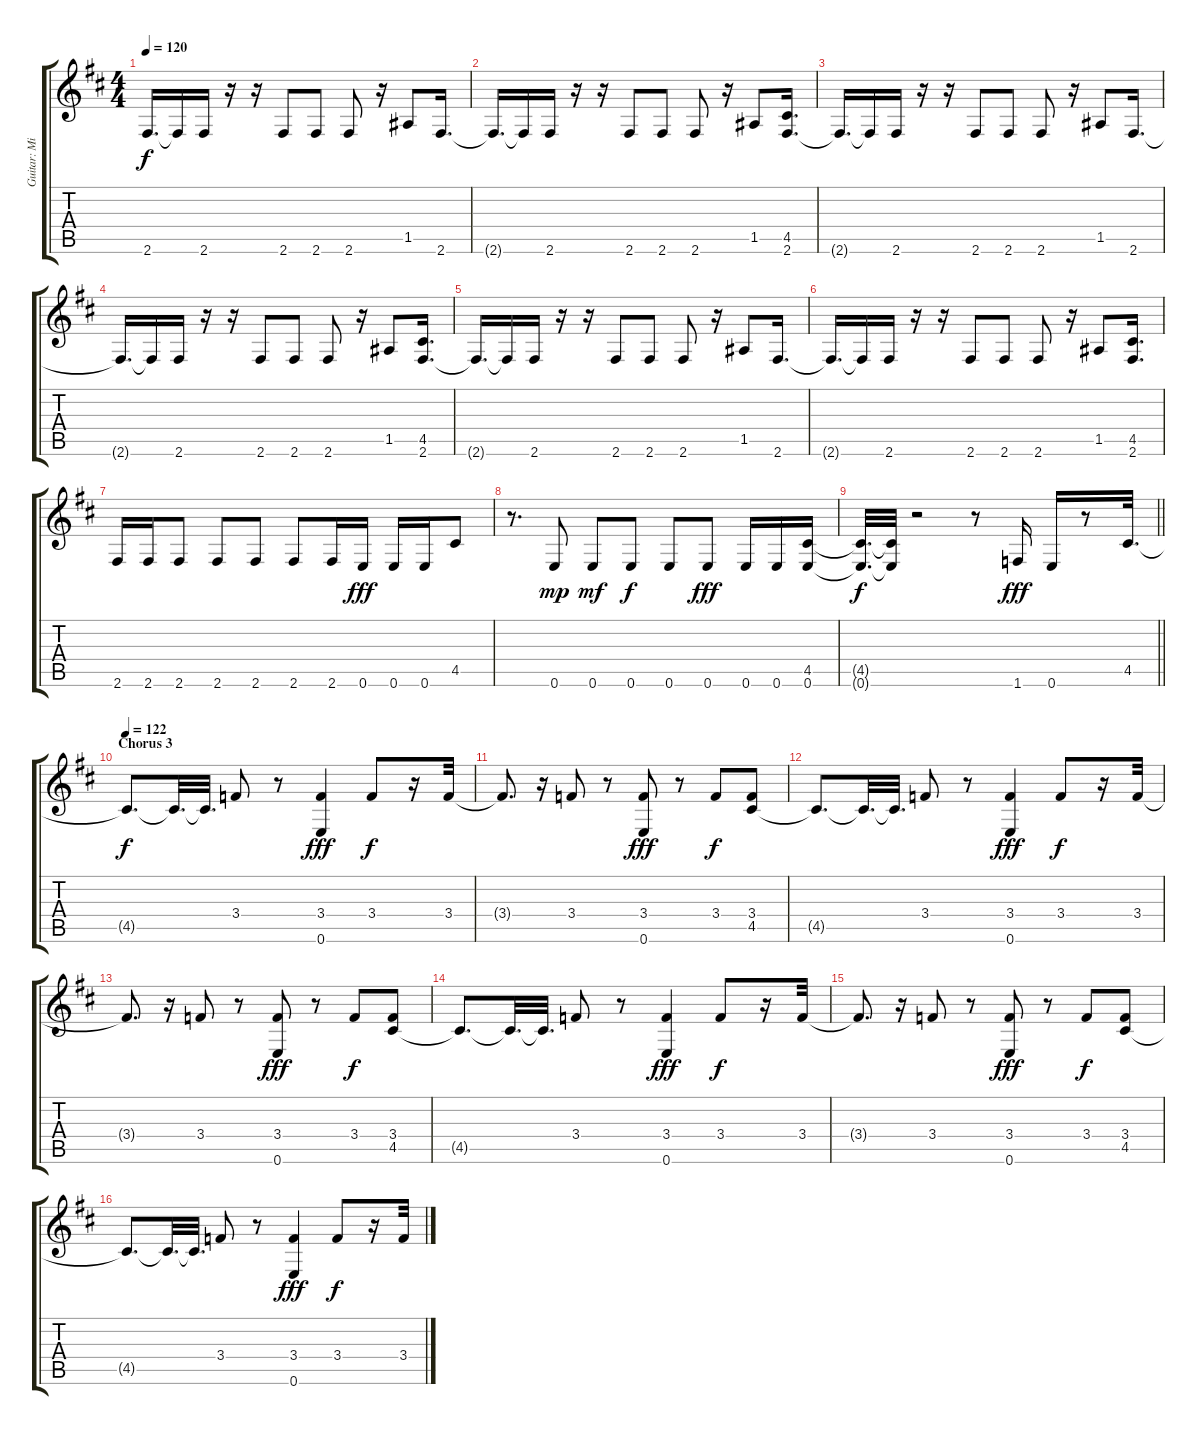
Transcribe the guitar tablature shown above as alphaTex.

\track ("Guitar: Mick Ralphs" "Guitar: Mi") {instrument acousticguitarsteel}
\staff {score tabs}
\tuning (E4 B3 G3 D3 A2 E2) {hide}
\ts (4 4)
\tempo 120
\clef g2
\ks d
2.6{t}.16{d dy f} 2.6{t}.16 2.6.16 r.16 r.16 2.6.8 2.6.8 2.6.8 r.16 1.5.8 2.6.16{d} |
2.6{t}.16{d} 2.6{t}.16 2.6.16 r.16 r.16 2.6.8 2.6.8 2.6.8 r.16 1.5.8 (4.5 2.6).16{d} |
2.6{t}.16{d} 2.6{t}.16 2.6.16 r.16 r.16 2.6.8 2.6.8 2.6.8 r.16 1.5.8 2.6.16{d} |
2.6{t}.16{d} 2.6{t}.16 2.6.16 r.16 r.16 2.6.8 2.6.8 2.6.8 r.16 1.5.8 (4.5 2.6).16{d} |
2.6{t}.16{d} 2.6{t}.16 2.6.16 r.16 r.16 2.6.8 2.6.8 2.6.8 r.16 1.5.8 2.6.16{d} |
2.6{t}.16{d} 2.6{t}.16 2.6.16 r.16 r.16 2.6.8 2.6.8 2.6.8 r.16 1.5.8 (4.5 2.6).16{d} |
2.6.16 2.6.16 2.6.8 2.6.8 2.6.8 2.6.8 2.6.16 0.6.16{dy fff} 0.6.16 0.6.16 4.5.8 |
r.8{d} 0.6.8{dy mp} 0.6.8{dy mf} 0.6.8{dy f} 0.6.8 0.6.8{dy fff} 0.6.16 0.6.16 (4.5 0.6).16 |
\barLineRight lightlight
(4.5{t} 0.6{t}).32{d dy f} (4.5{t} 0.6{t}).32 r.2 r.8 1.6.16{dy fff} 0.6.16 r.8 4.5.32{d} |
\section ("" "Chorus 3")
\tempo 122
4.5{t}.8{d dy f} 4.5{t}.32{d} 4.5{t}.32{d} 3.4.8 r.8 (3.4 0.6).4{dy fff} 3.4.8{dy f} r.16 3.4.32 |
3.4{t}.8{d} r.16 3.4.8 r.8 (3.4 0.6).8{dy fff} r.8 3.4.8{dy f} (3.4 4.5).8 |
4.5{t}.8{d} 4.5{t}.32{d} 4.5{t}.32{d} 3.4.8 r.8 (3.4 0.6).4{dy fff} 3.4.8{dy f} r.16 3.4.32 |
3.4{t}.8{d} r.16 3.4.8 r.8 (3.4 0.6).8{dy fff} r.8 3.4.8{dy f} (3.4 4.5).8 |
4.5{t}.8{d} 4.5{t}.32{d} 4.5{t}.32{d} 3.4.8 r.8 (3.4 0.6).4{dy fff} 3.4.8{dy f} r.16 3.4.32 |
3.4{t}.8{d} r.16 3.4.8 r.8 (3.4 0.6).8{dy fff} r.8 3.4.8{dy f} (3.4 4.5).8 |
4.5{t}.8{d} 4.5{t}.32{d} 4.5{t}.32{d} 3.4.8 r.8 (3.4 0.6).4{dy fff} 3.4.8{dy f} r.16 3.4.32
